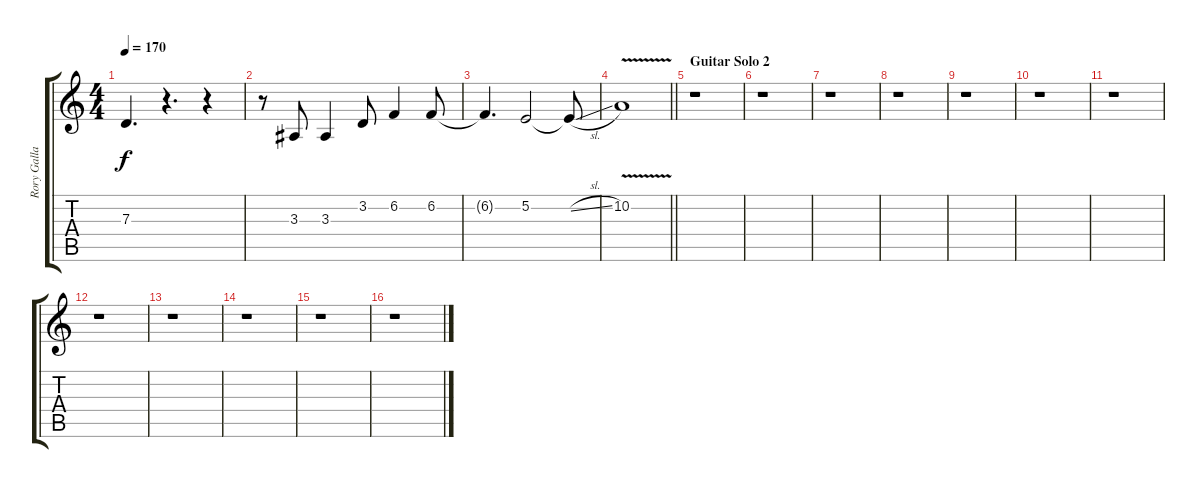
\track ("Rory Gallagher" "Rory Galla") {instrument cello}
\staff {score tabs}
\tuning (E4 B3 G3 D3 A2 E2) {hide}
\ts (4 4)
\tempo 170
\clef g2
\ks c
7.3{t}.4{d dy f} r.4{d} r.4 |
r.8 3.3.8 3.3.4 3.2.8 6.2.4 6.2.8 |
6.2{t}.4{d} 5.2.2 5.2{sl t}.8 |
\barLineRight lightlight
10.2{v}.1 |
\section ("" "Guitar Solo 2")
r.1 |
r.1 |
r.1 |
r.1 |
r.1 |
r.1 |
r.1 |
r.1 |
r.1 |
r.1 |
r.1 |
r.1
